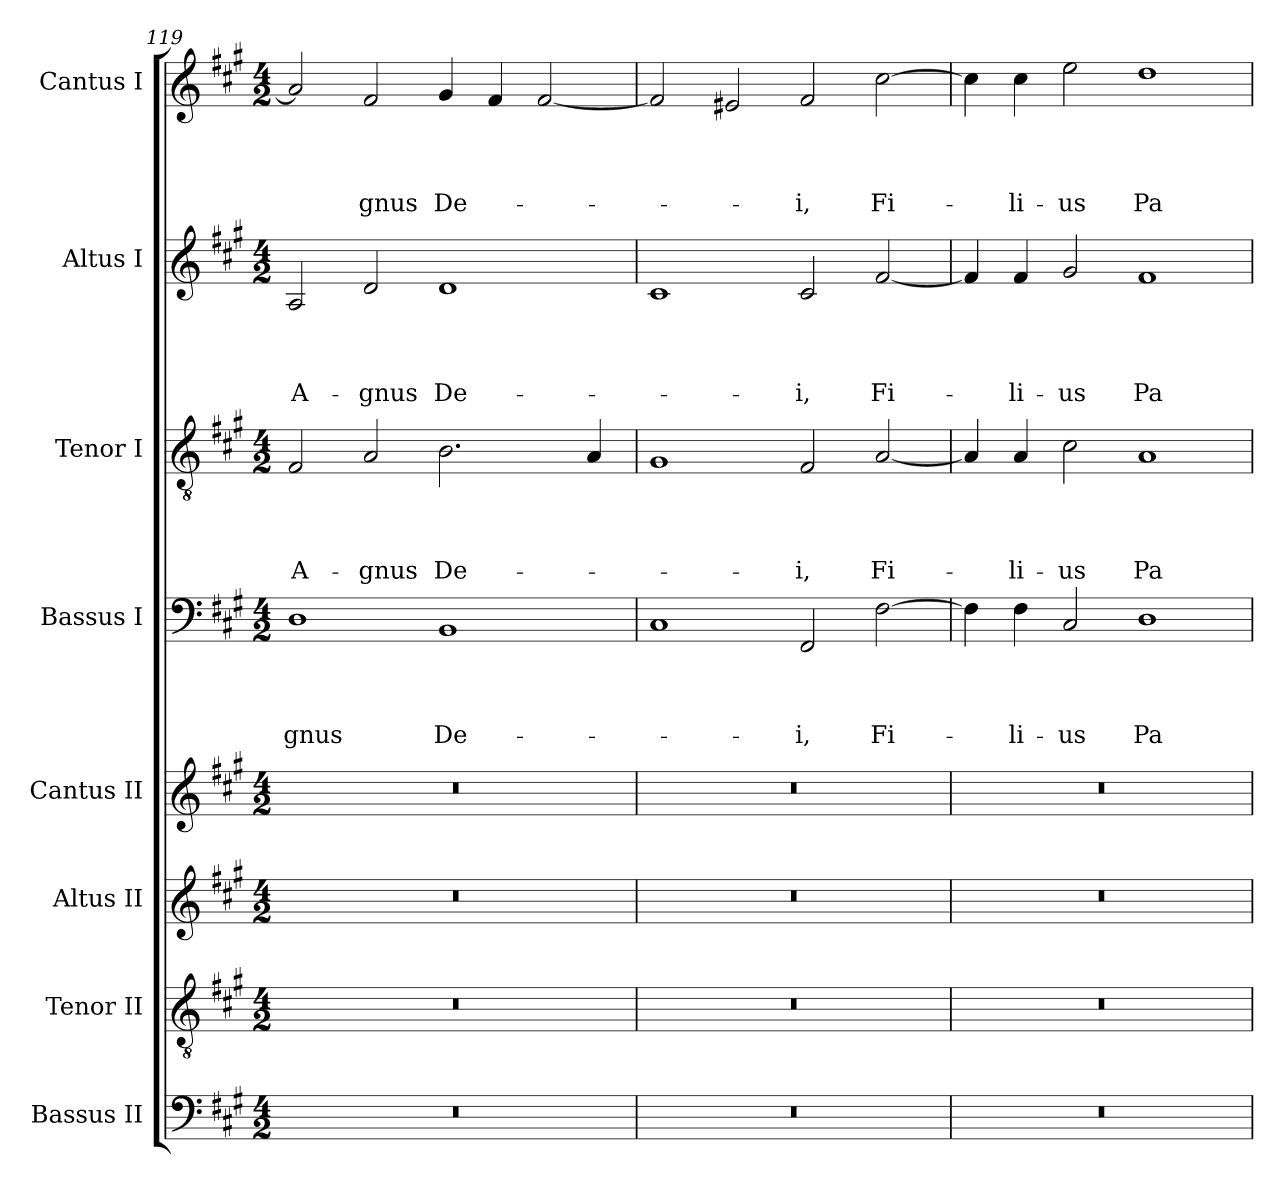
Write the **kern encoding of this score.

**kern	**kern	**kern	**kern	**kern	**text	**text	**text	**text	**kern	**text	**text	**text	**text	**kern	**text	**text	**text	**text	**kern	**text	**text	**text	**text
*part8	*part7	*part6	*part5	*part4	*part4	*part4	*part4	*part4	*part3	*part3	*part3	*part3	*part3	*part2	*part2	*part2	*part2	*part2	*part1	*part1	*part1	*part1	*part1
*staff8	*staff7	*staff6	*staff5	*staff4	*staff4	*staff4	*staff4	*staff4	*staff3	*staff3	*staff3	*staff3	*staff3	*staff2	*staff2	*staff2	*staff2	*staff2	*staff1	*staff1	*staff1	*staff1	*staff1
*I"Bassus II	*I"Tenor II	*I"Altus II	*I"Cantus II	*I"Bassus I	*	*	*	*	*I"Tenor I	*	*	*	*	*I"Altus I	*	*	*	*	*I"Cantus I	*	*	*	*
*I'B II	*I'T II	*I'A II	*I'C II	*I'B I	*	*	*	*	*I'T I	*	*	*	*	*I'A I	*	*	*	*	*I'C I	*	*	*	*
*clefF4	*clefGv2	*clefG2	*clefG2	*clefF4	*	*	*	*	*clefGv2	*	*	*	*	*clefG2	*	*	*	*	*clefG2	*	*	*	*
*k[f#c#g#]	*k[f#c#g#]	*k[f#c#g#]	*k[f#c#g#]	*k[f#c#g#]	*	*	*	*	*k[f#c#g#]	*	*	*	*	*k[f#c#g#]	*	*	*	*	*k[f#c#g#]	*	*	*	*
*A:	*A:	*A:	*A:	*A:	*	*	*	*	*A:	*	*	*	*	*A:	*	*	*	*	*A:	*	*	*	*
*M4/2	*M4/2	*M4/2	*M4/2	*M4/2	*	*	*	*	*M4/2	*	*	*	*	*M4/2	*	*	*	*	*M4/2	*	*	*	*
=119	=119	=119	=119	=119	=119	=119	=119	=119	=119	=119	=119	=119	=119	=119	=119	=119	=119	=119	=119	=119	=119	=119	=119
0r	0r	0r	0r	1D	.	.	.	-gnus	2F#/	.	.	.	A-	2A/	.	.	.	A-	2a/]	.	.	.	.
.	.	.	.	.	.	.	.	.	2A/	.	.	.	-gnus	2d/	.	.	.	-gnus	2f#/	.	.	.	-gnus
.	.	.	.	1BB	.	.	.	De-	2.B\	.	.	.	De-	1d	.	.	.	De-	4g#/	.	.	.	De-
.	.	.	.	.	.	.	.	.	.	.	.	.	.	.	.	.	.	.	4f#/	.	.	.	.
.	.	.	.	.	.	.	.	.	.	.	.	.	.	.	.	.	.	.	[2f#/	.	.	.	.
.	.	.	.	.	.	.	.	.	4A/	.	.	.	.	.	.	.	.	.	.	.	.	.	.
=120	=120	=120	=120	=120	=120	=120	=120	=120	=120	=120	=120	=120	=120	=120	=120	=120	=120	=120	=120	=120	=120	=120	=120
0r	0r	0r	0r	1C#	.	.	.	.	1G#	.	.	.	.	1c#	.	.	.	.	2f#/]	.	.	.	.
.	.	.	.	.	.	.	.	.	.	.	.	.	.	.	.	.	.	.	2e#X/	.	.	.	.
.	.	.	.	2FF#/	.	.	.	-i,	2F#/	.	.	.	-i,	2c#/	.	.	.	-i,	2f#/	.	.	.	-i,
.	.	.	.	[2F#\	.	.	.	Fi-	[2A/	.	.	.	Fi-	[2f#/	.	.	.	Fi-	[2cc#\	.	.	.	Fi-
=121	=121	=121	=121	=121	=121	=121	=121	=121	=121	=121	=121	=121	=121	=121	=121	=121	=121	=121	=121	=121	=121	=121	=121
0r	0r	0r	0r	4F#\]	.	.	.	.	4A/]	.	.	.	.	4f#/]	.	.	.	.	4cc#\]	.	.	.	.
.	.	.	.	4F#\	.	.	.	-li-	4A/	.	.	.	-li-	4f#/	.	.	.	-li-	4cc#\	.	.	.	-li-
.	.	.	.	2C#/	.	.	.	-us	2c#\	.	.	.	-us	2g#/	.	.	.	-us	2ee\	.	.	.	-us
.	.	.	.	1D	.	.	.	Pa-	1A	.	.	.	Pa-	1f#	.	.	.	Pa-	1dd	.	.	.	Pa-
=	=	=	=	=	=	=	=	=	=	=	=	=	=	=	=	=	=	=	=	=	=	=	=
*-	*-	*-	*-	*-	*-	*-	*-	*-	*-	*-	*-	*-	*-	*-	*-	*-	*-	*-	*-	*-	*-	*-	*-
